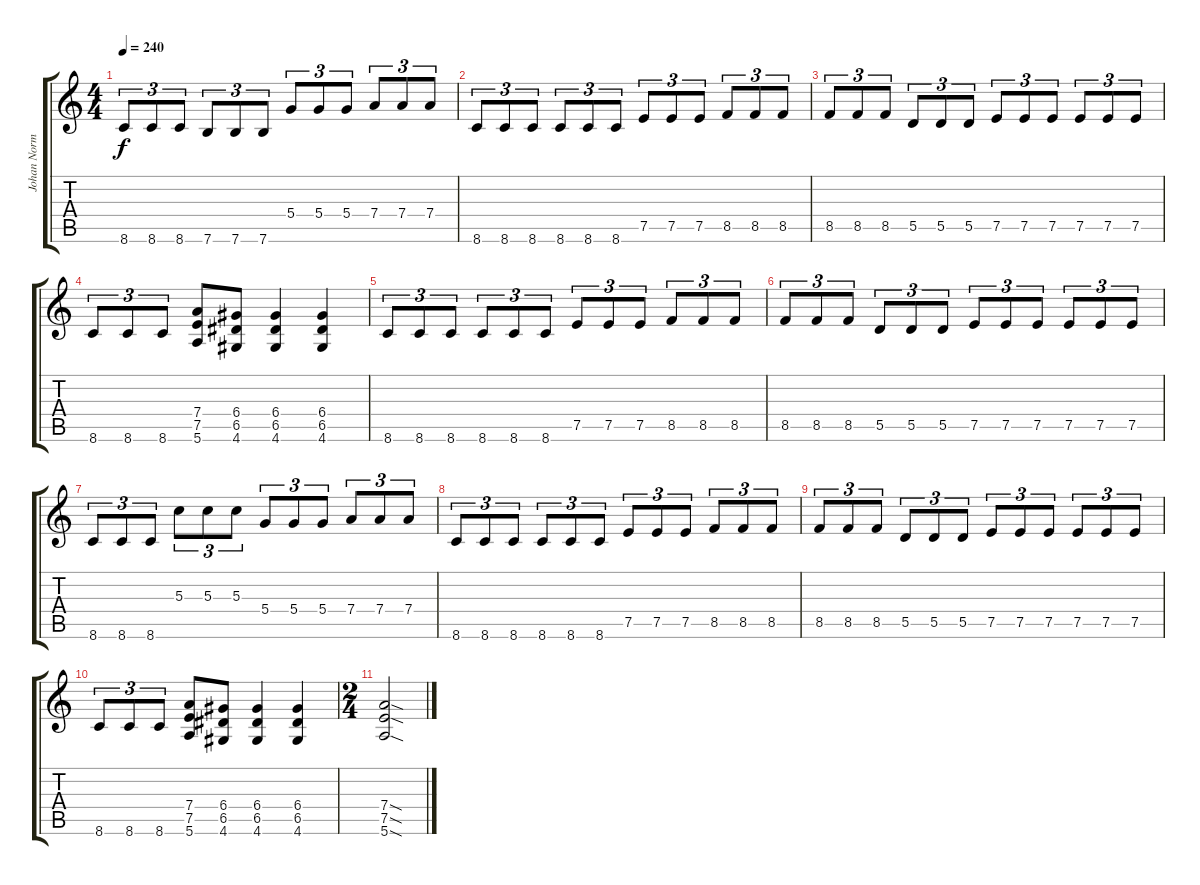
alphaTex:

\track ("Johan Norman" "Johan Norm") {instrument distortionguitar}
\staff {score tabs}
\tuning (E4 B3 G3 D3 A2 E2) {hide}
\ts (4 4)
\tempo 240
\clef g2
\ks c
8.6.8{tu (3 2) dy f} 8.6.8{tu (3 2)} 8.6.8{tu (3 2)} 7.6.8{tu (3 2)} 7.6.8{tu (3 2)} 7.6.8{tu (3 2)} 5.4.8{tu (3 2)} 5.4.8{tu (3 2)} 5.4.8{tu (3 2)} 7.4.8{tu (3 2)} 7.4.8{tu (3 2)} 7.4.8{tu (3 2)} |
8.6.8{tu (3 2)} 8.6.8{tu (3 2)} 8.6.8{tu (3 2)} 8.6.8{tu (3 2)} 8.6.8{tu (3 2)} 8.6.8{tu (3 2)} 7.5.8{tu (3 2)} 7.5.8{tu (3 2)} 7.5.8{tu (3 2)} 8.5.8{tu (3 2)} 8.5.8{tu (3 2)} 8.5.8{tu (3 2)} |
8.5.8{tu (3 2)} 8.5.8{tu (3 2)} 8.5.8{tu (3 2)} 5.5.8{tu (3 2)} 5.5.8{tu (3 2)} 5.5.8{tu (3 2)} 7.5.8{tu (3 2)} 7.5.8{tu (3 2)} 7.5.8{tu (3 2)} 7.5.8{tu (3 2)} 7.5.8{tu (3 2)} 7.5.8{tu (3 2)} |
8.6.8{tu (3 2)} 8.6.8{tu (3 2)} 8.6.8{tu (3 2)} (7.4 7.5 5.6).8 (6.4 6.5 4.6).8 (6.4 6.5 4.6).4 (6.4 6.5 4.6).4 |
8.6.8{tu (3 2)} 8.6.8{tu (3 2)} 8.6.8{tu (3 2)} 8.6.8{tu (3 2)} 8.6.8{tu (3 2)} 8.6.8{tu (3 2)} 7.5.8{tu (3 2)} 7.5.8{tu (3 2)} 7.5.8{tu (3 2)} 8.5.8{tu (3 2)} 8.5.8{tu (3 2)} 8.5.8{tu (3 2)} |
8.5.8{tu (3 2)} 8.5.8{tu (3 2)} 8.5.8{tu (3 2)} 5.5.8{tu (3 2)} 5.5.8{tu (3 2)} 5.5.8{tu (3 2)} 7.5.8{tu (3 2)} 7.5.8{tu (3 2)} 7.5.8{tu (3 2)} 7.5.8{tu (3 2)} 7.5.8{tu (3 2)} 7.5.8{tu (3 2)} |
8.6.8{tu (3 2)} 8.6.8{tu (3 2)} 8.6.8{tu (3 2)} 5.3.8{tu (3 2)} 5.3.8{tu (3 2)} 5.3.8{tu (3 2)} 5.4.8{tu (3 2)} 5.4.8{tu (3 2)} 5.4.8{tu (3 2)} 7.4.8{tu (3 2)} 7.4.8{tu (3 2)} 7.4.8{tu (3 2)} |
8.6.8{tu (3 2)} 8.6.8{tu (3 2)} 8.6.8{tu (3 2)} 8.6.8{tu (3 2)} 8.6.8{tu (3 2)} 8.6.8{tu (3 2)} 7.5.8{tu (3 2)} 7.5.8{tu (3 2)} 7.5.8{tu (3 2)} 8.5.8{tu (3 2)} 8.5.8{tu (3 2)} 8.5.8{tu (3 2)} |
8.5.8{tu (3 2)} 8.5.8{tu (3 2)} 8.5.8{tu (3 2)} 5.5.8{tu (3 2)} 5.5.8{tu (3 2)} 5.5.8{tu (3 2)} 7.5.8{tu (3 2)} 7.5.8{tu (3 2)} 7.5.8{tu (3 2)} 7.5.8{tu (3 2)} 7.5.8{tu (3 2)} 7.5.8{tu (3 2)} |
8.6.8{tu (3 2)} 8.6.8{tu (3 2)} 8.6.8{tu (3 2)} (7.4 7.5 5.6).8 (6.4 6.5 4.6).8 (6.4 6.5 4.6).4 (6.4 6.5 4.6).4 |
\ts (2 4)
(7.4{sod} 7.5{sod} 5.6{sod}).2
